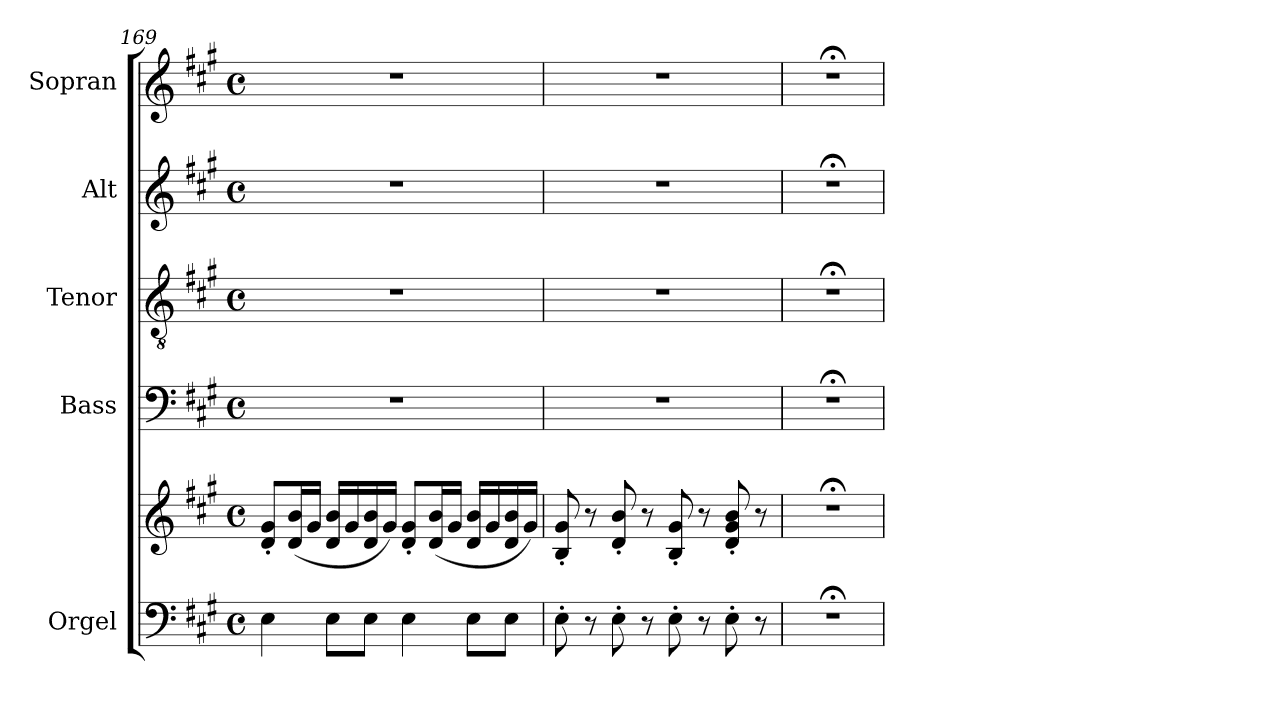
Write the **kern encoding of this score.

**kern	**kern	**kern	**kern	**kern	**kern
*part5	*part5	*part4	*part3	*part2	*part1
*staff6	*staff5	*staff4	*staff3	*staff2	*staff1
*I"Orgel	*	*I"Bass	*I"Tenor	*I"Alt	*I"Sopran
*I'Org.	*	*I'B.	*I'T.	*I'A.	*I'S.
*clefF4	*clefG2	*clefF4	*clefGv2	*clefG2	*clefG2
*k[f#c#g#]	*k[f#c#g#]	*k[f#c#g#]	*k[f#c#g#]	*k[f#c#g#]	*k[f#c#g#]
*A:	*A:	*A:	*A:	*A:	*A:
*M4/4	*M4/4	*M4/4	*M4/4	*M4/4	*M4/4
*met(c)	*met(c)	*met(c)	*met(c)	*met(c)	*met(c)
=169	=169	=169	=169	=169	=169
4E\	8d/'< 8g#/'<L	1r	1r	1r	1r
.	(<16d/ 16b/L	.	.	.	.
.	16g#/JJ	.	.	.	.
8E\L	16d/ 16b/LL	.	.	.	.
.	16g#/	.	.	.	.
8E\J	16d/ 16b/	.	.	.	.
.	16g#/JJ)	.	.	.	.
4E\	8d/'< 8g#/'<L	.	.	.	.
.	(<16d/ 16b/L	.	.	.	.
.	16g#/JJ	.	.	.	.
8E\L	16d/ 16b/LL	.	.	.	.
.	16g#/	.	.	.	.
8E\J	16d/ 16b/	.	.	.	.
.	16g#/JJ)	.	.	.	.
!!LO:PB:g=z
=170	=170	=170	=170	=170	=170
8E'>\	8B/'< 8g#/'<	1r	1r	1r	1r
8r	8r	.	.	.	.
8E'>\	8d/'< 8b/'<	.	.	.	.
8r	8r	.	.	.	.
8E'>\	8B/'< 8g#/'<	.	.	.	.
8r	8r	.	.	.	.
8E'>\	8d/'< 8g#/'< 8b/'<	.	.	.	.
8r	8r	.	.	.	.
=171	=171	=171	=171	=171	=171
1r;<	1r;<	1r;<	1r;<	1r;<	1r;<
=	=	=	=	=	=
*-	*-	*-	*-	*-	*-
